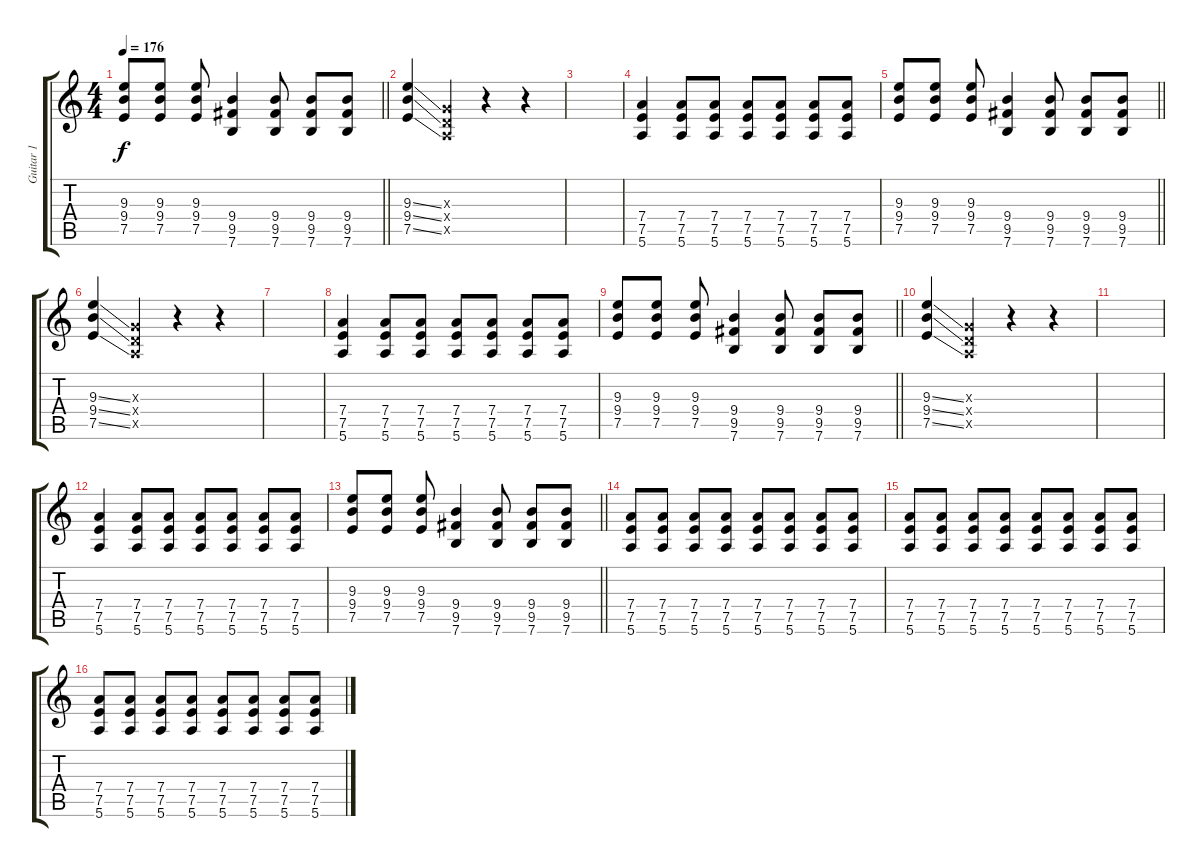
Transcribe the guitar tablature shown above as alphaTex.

\track ("Guitar 1" "Guitar 1") {instrument overdrivenguitar}
\staff {score tabs}
\tuning (E4 B3 G3 D3 A2 E2) {hide}
\ts (4 4)
\tempo 176
\clef g2
\barLineRight lightlight
\ks c
(9.3 9.4 7.5).8{dy f} (9.3 9.4 7.5).8 (9.3 9.4 7.5).8 (9.4 9.5 7.6).4 (9.4 9.5 7.6).8 (9.4 9.5 7.6).8 (9.4 9.5 7.6).8 |
(9.3{ss} 9.4{ss} 7.5{ss}).4 (0.3{x} 0.4{x} 0.5{x}).4 r.4 r.4 |
|
(7.4 7.5 5.6).4 (7.4 7.5 5.6).8 (7.4 7.5 5.6).8 (7.4 7.5 5.6).8 (7.4 7.5 5.6).8 (7.4 7.5 5.6).8 (7.4 7.5 5.6).8 |
\barLineRight lightlight
(9.3 9.4 7.5).8 (9.3 9.4 7.5).8 (9.3 9.4 7.5).8 (9.4 9.5 7.6).4 (9.4 9.5 7.6).8 (9.4 9.5 7.6).8 (9.4 9.5 7.6).8 |
(9.3{ss} 9.4{ss} 7.5{ss}).4 (0.3{x} 0.4{x} 0.5{x}).4 r.4 r.4 |
|
(7.4 7.5 5.6).4 (7.4 7.5 5.6).8 (7.4 7.5 5.6).8 (7.4 7.5 5.6).8 (7.4 7.5 5.6).8 (7.4 7.5 5.6).8 (7.4 7.5 5.6).8 |
\barLineRight lightlight
(9.3 9.4 7.5).8 (9.3 9.4 7.5).8 (9.3 9.4 7.5).8 (9.4 9.5 7.6).4 (9.4 9.5 7.6).8 (9.4 9.5 7.6).8 (9.4 9.5 7.6).8 |
(9.3{ss} 9.4{ss} 7.5{ss}).4 (0.3{x} 0.4{x} 0.5{x}).4 r.4 r.4 |
|
(7.4 7.5 5.6).4 (7.4 7.5 5.6).8 (7.4 7.5 5.6).8 (7.4 7.5 5.6).8 (7.4 7.5 5.6).8 (7.4 7.5 5.6).8 (7.4 7.5 5.6).8 |
\barLineRight lightlight
(9.3 9.4 7.5).8 (9.3 9.4 7.5).8 (9.3 9.4 7.5).8 (9.4 9.5 7.6).4 (9.4 9.5 7.6).8 (9.4 9.5 7.6).8 (9.4 9.5 7.6).8 |
(7.4 7.5 5.6).8 (7.4 7.5 5.6).8 (7.4 7.5 5.6).8 (7.4 7.5 5.6).8 (7.4 7.5 5.6).8 (7.4 7.5 5.6).8 (7.4 7.5 5.6).8 (7.4 7.5 5.6).8 |
(7.4 7.5 5.6).8 (7.4 7.5 5.6).8 (7.4 7.5 5.6).8 (7.4 7.5 5.6).8 (7.4 7.5 5.6).8 (7.4 7.5 5.6).8 (7.4 7.5 5.6).8 (7.4 7.5 5.6).8 |
(7.4 7.5 5.6).8 (7.4 7.5 5.6).8 (7.4 7.5 5.6).8 (7.4 7.5 5.6).8 (7.4 7.5 5.6).8 (7.4 7.5 5.6).8 (7.4 7.5 5.6).8 (7.4 7.5 5.6).8
